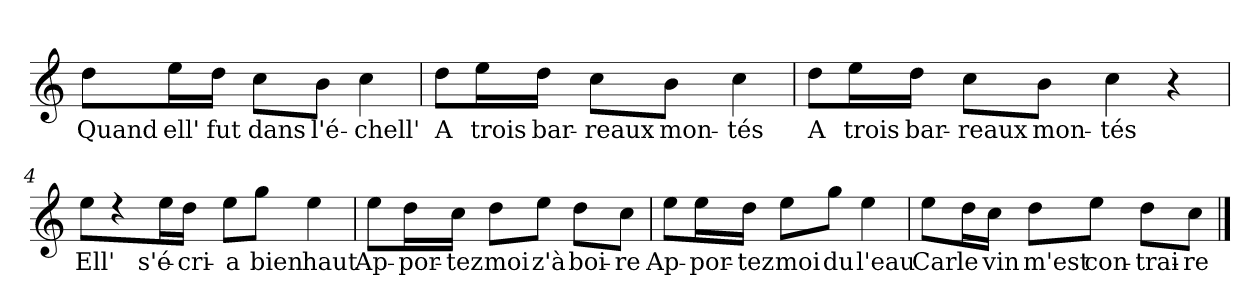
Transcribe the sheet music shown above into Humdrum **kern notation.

**kern	**text
*part1	*part1
*staff1	*staff1
*clefG2	*
*k[]	*
*C:	*
=1	=1
!	!LO:LY:b
8dd\L	Quand
!	!LO:LY:b
16ee\L	ell'
!	!LO:LY:b
16dd\JJ	fut
!	!LO:LY:b
8cc\L	dans
!	!LO:LY:b
8b\J	l'é-
!	!LO:LY:b
4cc\	-chell'
=2	=2
!	!LO:LY:b
8dd\L	A
!	!LO:LY:b
16ee\L	trois
!	!LO:LY:b
16dd\JJ	bar-
!	!LO:LY:b
8cc\L	-reaux
!	!LO:LY:b
8b\J	mon-
!	!LO:LY:b
4cc\	-tés
=3	=3
!	!LO:LY:b
8dd\L	A
!	!LO:LY:b
16ee\L	trois
!	!LO:LY:b
16dd\JJ	bar-
!	!LO:LY:b
8cc\L	-reaux
!	!LO:LY:b
8b\J	mon-
!	!LO:LY:b
4cc\	-tés
4r	.
!!LO:LB:g=z
=4	=4
!	!LO:LY:b
8ee\L	Ell'
4r	.
!	!LO:LY:b
16ee\L	s'é-
!	!LO:LY:b
16dd\JJ	-cri-
!	!LO:LY:b
8ee\L	-a
!	!LO:LY:b
8gg\J	bien
!	!LO:LY:b
4ee\	haut
=5	=5
!	!LO:LY:b
8ee\L	Ap-
!	!LO:LY:b
16dd\L	-por-
!	!LO:LY:b
16cc\JJ	-tez
!	!LO:LY:b
8dd\L	moi
!	!LO:LY:b
8ee\J	z'à
!	!LO:LY:b
8dd\L	boi-
!	!LO:LY:b
8cc\J	-re
!!LO:LB:g=z
=6	=6
!	!LO:LY:b
8ee\L	Ap-
!	!LO:LY:b
16ee\L	-por-
!	!LO:LY:b
16dd\JJ	-tez
!	!LO:LY:b
8ee\L	moi
!	!LO:LY:b
8gg\J	du
!	!LO:LY:b
4ee\	l'eau
=7	=7
!	!LO:LY:b
8ee\L	Car
!	!LO:LY:b
16dd\L	le
!	!LO:LY:b
16cc\JJ	vin
!	!LO:LY:b
8dd\L	m'est
!	!LO:LY:b
8ee\J	con-
!	!LO:LY:b
8dd\L	-trai-
!	!LO:LY:b
8cc\J	-re
==	==
*-	*-
